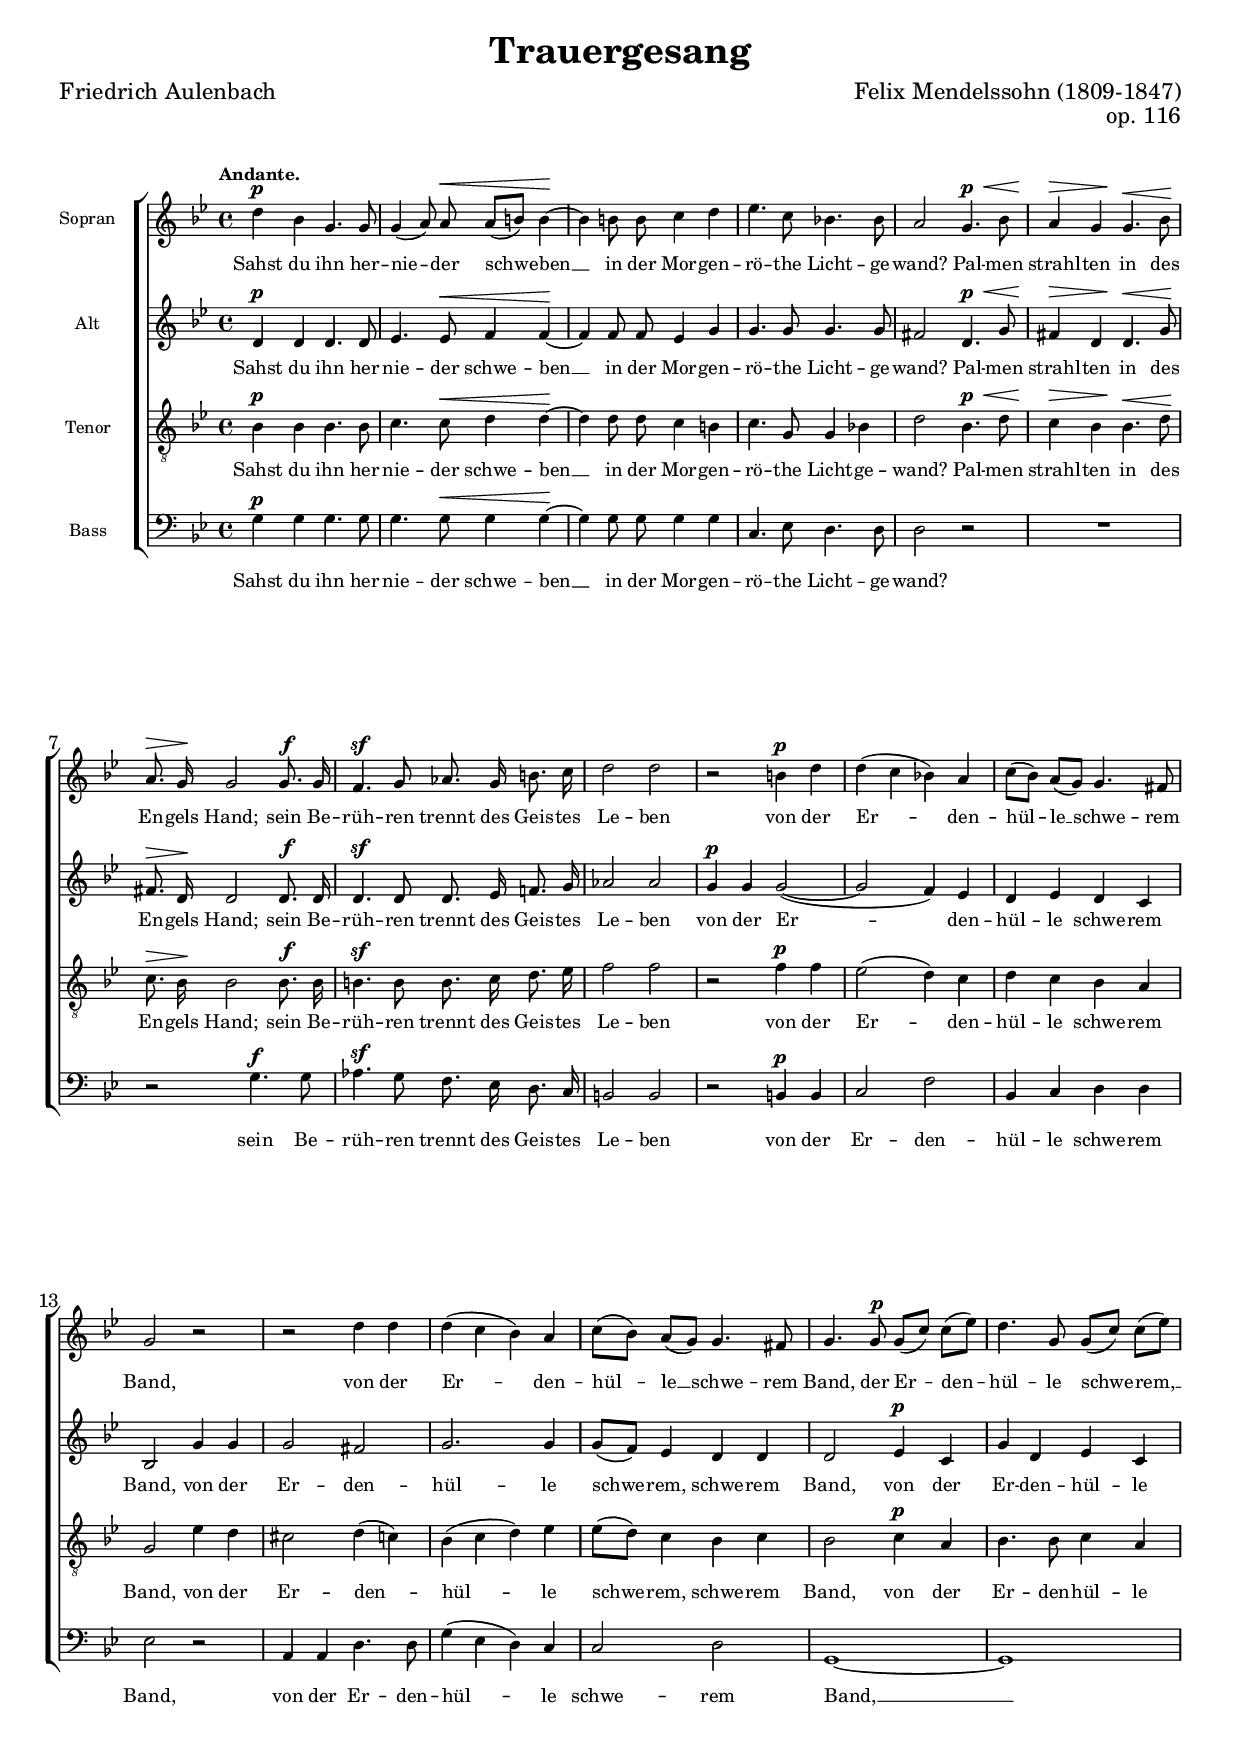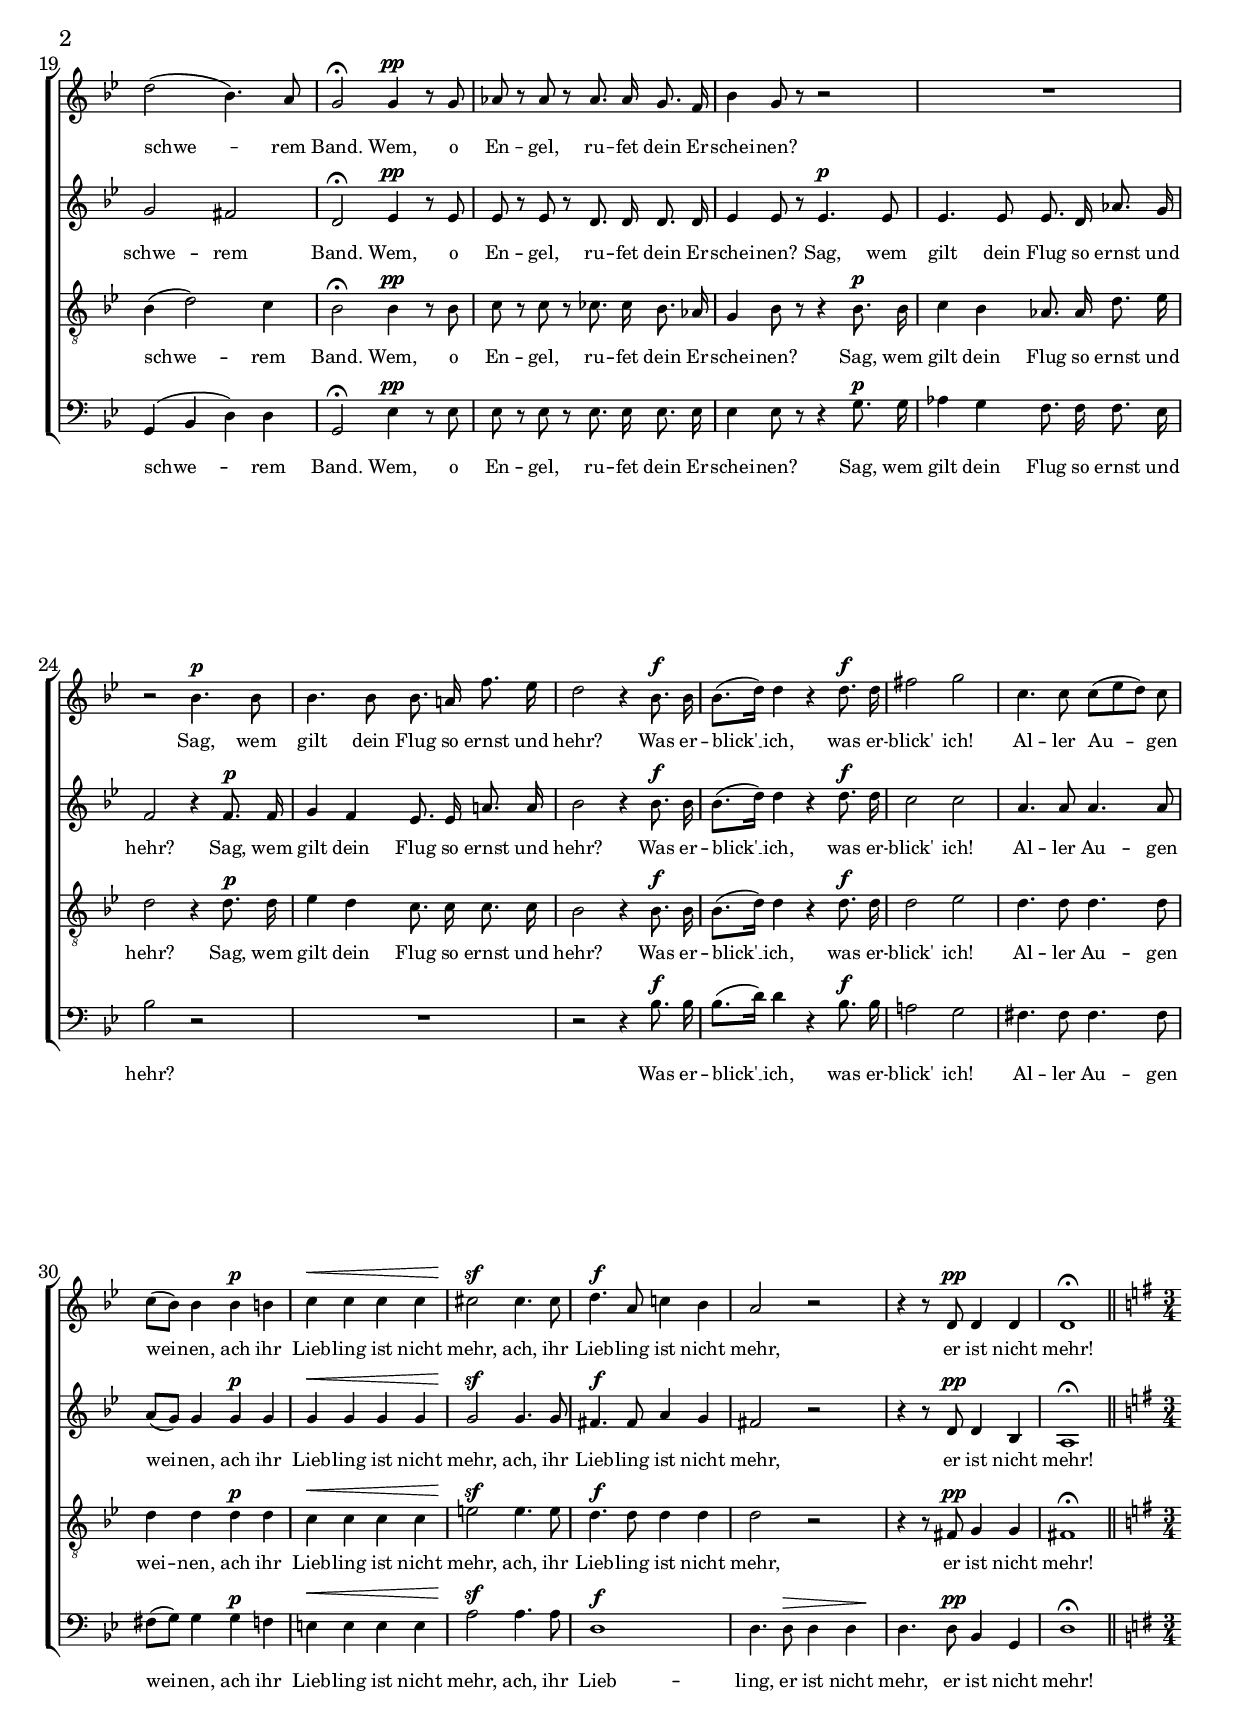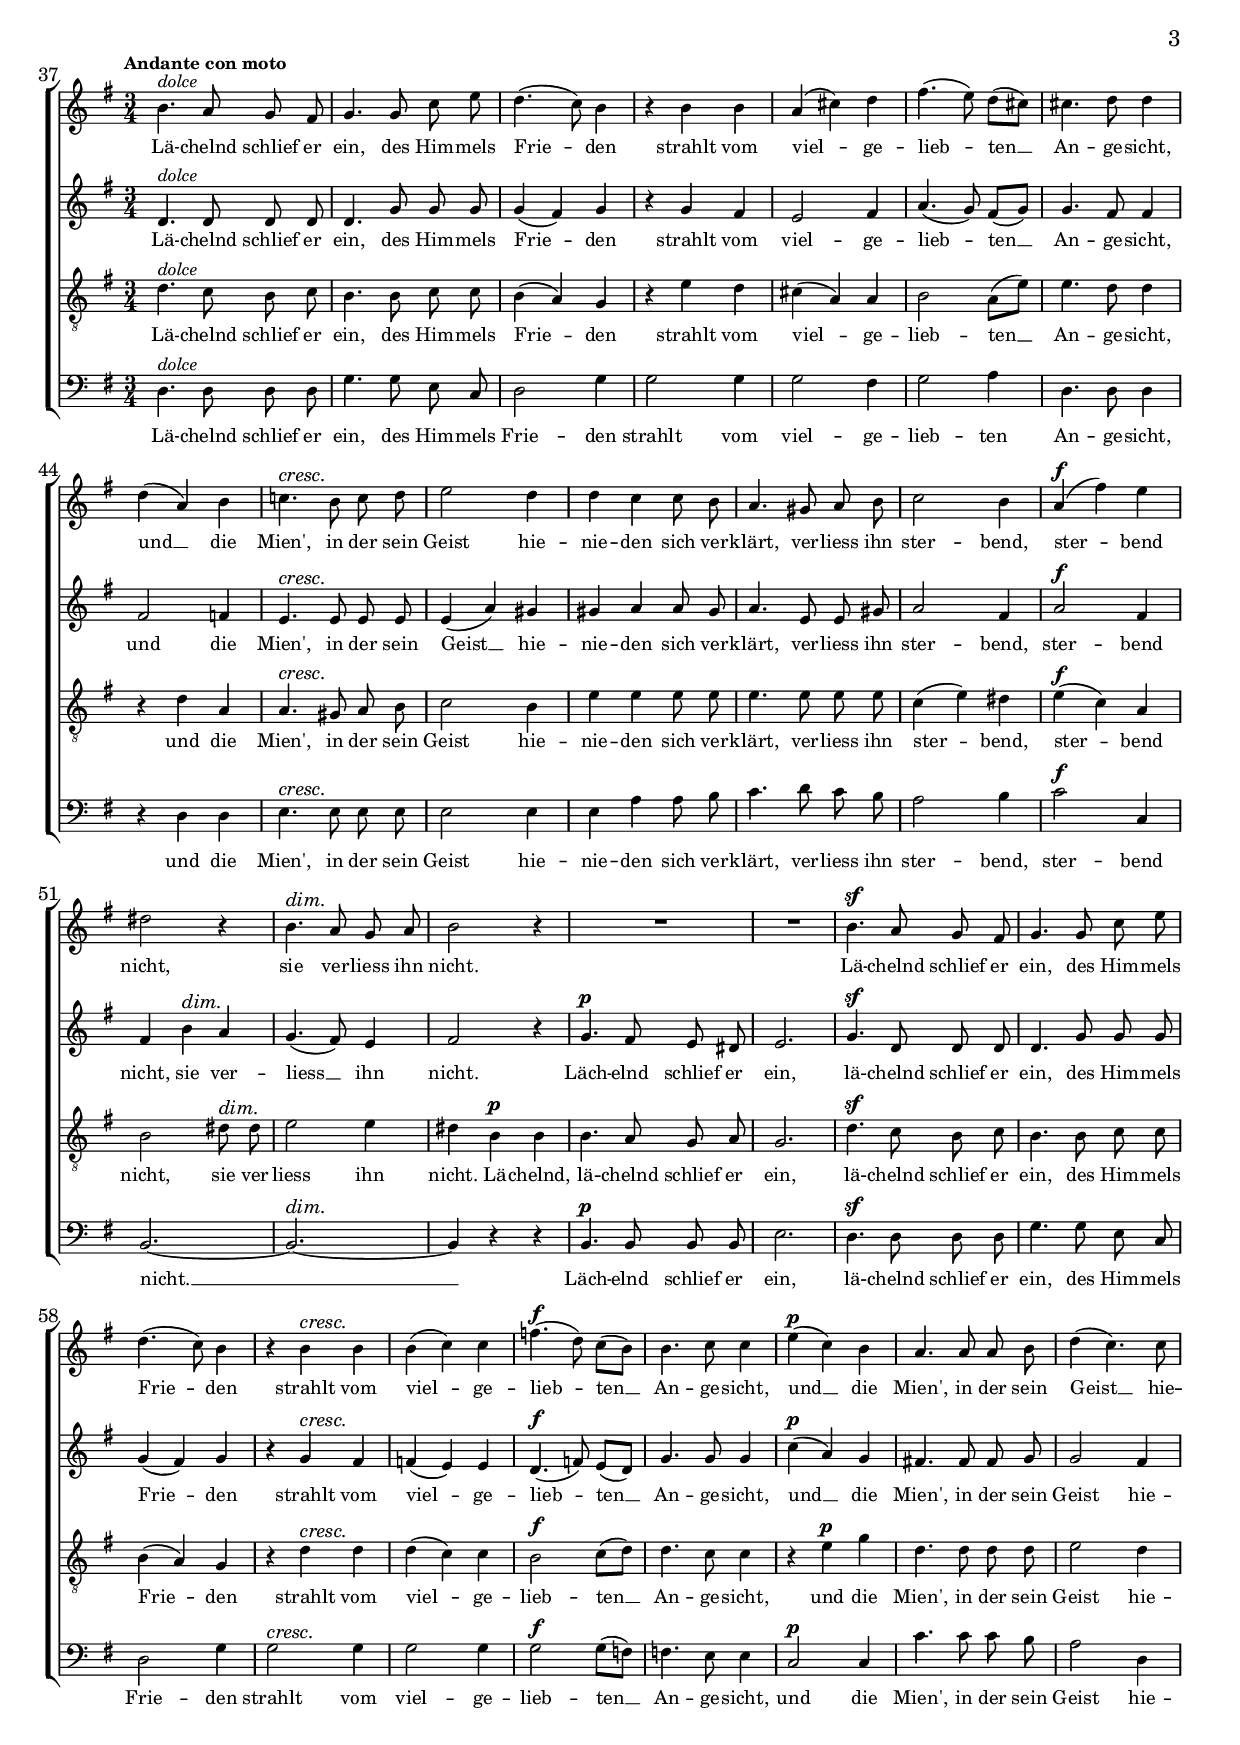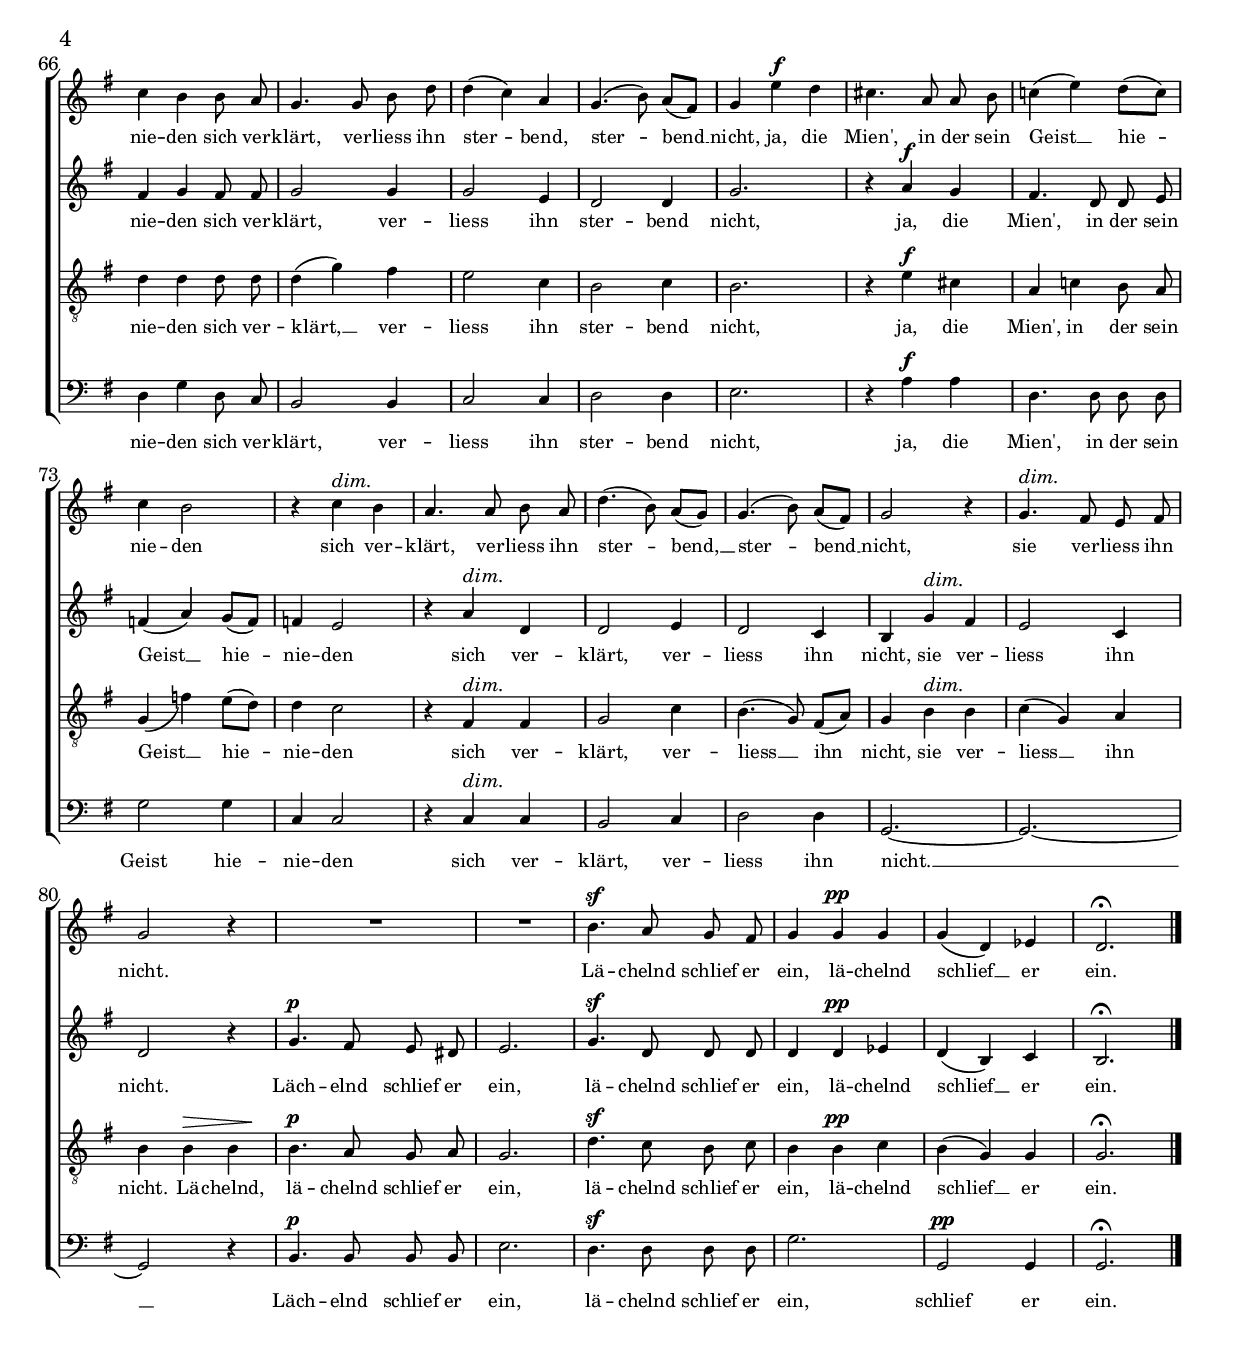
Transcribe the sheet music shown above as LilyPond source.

\version "2.24.3"

\header {
  title = "Trauergesang"
  composer = "Felix Mendelssohn (1809-1847)"
  opus = "op. 116"
  poet = "Friedrich Aulenbach"
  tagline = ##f
}

\paper {
  #(set-paper-size "a4")
  page-count = #4
}

\layout {
  #(layout-set-staff-size 15)
  \override Score.BarNumber.font-size = #1
}

global = {
  \dynamicUp
  \autoBeamOff
  \override Score.DynamicTextSpanner.style = #'none
  \set Score.tempoHideNote = ##t
  %\set suspendMelodyDecisions = ##t
  \key g \minor
  \time 4/4
  \tempo "Andante."
}

\version "2.24.3"

dChoir = {
  \global
  s1\p | s4. s8\< s4 s\! | s1*2 | \tag #'s \tag #'a \tag #'t { s2 s4\p\< s4 | s4.\> s8\! s2\< | s8.\> s16\! s2 s4\f} \tag #'b { s1*2 | s2 s\f }
  s4\sf s2. | s1 | \tag #'s \tag #'t \tag #'b { s2 } s2\p \tag #'a { s2 } | s1*2 |
  s1*4 | \tag #'s { s4. s8\p s2 } \tag #'a \tag #'t { s2 s\p } \tag #'b { s1 } | s1*2 |
  s2 s\pp | s1 | \tag #'s { s1 } \tag #'a { s2 s\p } \tag #'t \tag #'b { s2. s4\p } | s1 | \tag #'s { s2 s\p } \tag #'a \tag #'t { s2. s4\p } \tag #'b { s1 } |
  
  s1 | s2. s4\f | s2. s4\f | s1*2 | s2 s\p |
  s1\< | s2\sf s | s1\f | \tag #'s \tag #'a \tag #'t { s1 } \tag #'b { s4. s8\> s4. s8\! } | s4. s8\pp s2 | s1 \bar "||"
  \break \tempo "Andante con moto" 4=112 \key g \major \time 3/4 s2.^\markup{\italic dolce} | s2.*7 |
  s2.\cresc | s2.*4 | s2.\f | \tag #'s { s2. | s\dim } \tag #'a { s4 s2\dim | s2. } \tag #'t { s2 s4\dim | s2. } \tag #'b { s2. | s\dim } |
  
  \tag #'s { s2.*3 } \tag #'a \tag #'b { s2. | s2.\p | s2. } \tag #'t { s4 s2\p | s2.*2 } | s2.\sf | s2.*2 | \tag #'s \tag #'a \tag #'t { s4 s2\cresc } \tag #'b { s2.\cresc } | s2. | s2.\f |
  s2. | \tag #'s \tag #'a \tag #'b { s2.\p } \tag #'t { s4 s2\p } | s2.*6 | \tag #'s { s4 s2\f | s2. }
  \tag #'a \tag #'t \tag #'b { s2. | s4 s2\f } | s2.*2 | \tag #'a \tag #'t \tag #'b { s2. } | s4 s2\dim | \tag #'s { s2. | } s2.*2 | \tag #'s \tag #'b { s2. } \tag #'a \tag #'t { s4 s2\dim } |
  \tag #'s { s2.\dim } \tag #'a \tag #'t \tag #'b { s2. } \tag #'s \tag #'a \tag #'b { s2. } \tag #'t { s4 s4.\> s8\! } | \tag #'s { s2. } \tag #'a \tag #'t \tag #'b { s2.\p } | s2. | s2.\sf | \tag #'s \tag #'a \tag #'t { s4 s2\pp | s2. } \tag #'b { s2. | s2.\pp } | s2. \bar "|." 
}

\version "2.24.3"

tText = \lyricmode {
  Sahst du ihn her -- nie -- der schwe -- ben __ in der Mor -- gen -- rö -- the Licht -- ge -- wand? \tag #'s \tag #'a \tag #'t { Pal -- men strahl -- ten in des En -- gels Hand; }
  sein Be -- rüh -- ren trennt des Geis -- tes Le -- ben von der Er -- den -- hül -- \tag #'s { le __ } \tag #'a \tag #'t \tag #'b { le } schwe -- rem
  Band, von der Er -- den -- hül -- \tag #'s { le __ } \tag #'a \tag #'t \tag #'b { le } schwe -- \tag #'s \tag #'b { rem } \tag #'a \tag #'t { rem, schwe -- rem Band,  von der Er -- den -- hül -- le } \tag #'s { Band, der Er -- den -- hül -- le schwe -- rem, __ } \tag #'b { Band, __ } schwe -- rem
  Band. Wem, o En -- gel, ru -- fet dein Er -- schei -- nen? Sag, wem gilt dein Flug so ernst und hehr? \tag #'a \tag #'t { Sag, wem gilt dein Flug so ernst und hehr? }
  
  Was er -- blick' __ ich, was er -- blick' ich! Al -- ler Au -- gen wei -- nen, ach ihr
  Lieb -- ling ist nicht mehr, ach, ihr Lieb -- \tag #'s \tag #'a \tag #'t { ling } \tag #'b { ling, er } ist nicht mehr, er ist nicht mehr!
  Lä -- chelnd schlief er ein, des Him -- mels Frie -- den strahlt vom viel -- ge -- lieb -- \tag #'s \tag #'a \tag #'t { ten __ } \tag #'b { ten } An -- ge -- sicht, \tag #'s { und __ } \tag #'a \tag #'t \tag #'b { und } die
  Mien', in der sein \tag #'s \tag #'t \tag #'b { Geist } \tag #'a { Geist __ } hie -- nie -- den sich ver -- klärt, ver -- liess ihn ster -- bend, ster -- bend \tag #'s \tag #'t { nicht, sie ver -- liess  ihn nicht. } \tag #'a { nicht, sie ver -- liess __ ihn nicht. } \tag #'b { nicht. __ }
  
  \tag #'a \tag #'b { Läch -- elnd schlief er ein,  lä -- } \tag #'t { Lä -- chelnd, lä -- chelnd schlief er ein, lä -- } \tag #'s { Lä -- } chelnd schlief er ein, des Him -- mels Frie -- den strahlt vom viel -- ge -- lieb -- ten __
  An -- ge -- sicht, \tag #'s \tag #'a { und __ } \tag #'t \tag #'b { und  } die Mien', in der sein \tag #'s { Geist __ } \tag #'a \tag #'t \tag #'b { Geist } hie -- nie -- den sich ver -- \tag #'s \tag #'a \tag #'b { klärt, } \tag #'t { klärt, __ } ver -- liess ihn \tag #'s { ster -- bend, ster -- bend __ } \tag #'a \tag #'t \tag #'b { ster -- bend } nicht,
  ja, die Mien', in der sein \tag #'s \tag #'a \tag #'t { Geist __ } \tag #'b { Geist } hie -- nie -- den sich ver -- klärt, ver -- \tag #'s \tag #'a \tag #'b { liess } \tag #'t { liess __ } ihn \tag #'s { ster -- bend, __ ster -- bend __ } \tag #'s \tag #'a { nicht, sie ver -- liess ihn nicht. } \tag #'t { nicht, sie ver -- liess __ ihn nicht. }  \tag #'b { nicht. __ }
  \tag #'a \tag #'b { Läch -- elnd schlief er ein,  lä -- } \tag #'t { Lä -- chelnd, lä -- chelnd schlief er ein, lä -- } \tag #'s { Lä -- } chelnd schlief er ein, \tag #'s \tag #'a \tag #'t { lä -- chelnd schlief __ } \tag #'b { schlief } er ein.                                                                                                                                                                                                                                                                                                              
}

\version "2.24.3"

nSopran = \relative c'' {
  \global
  d4 bes g4. g8 | g4( a8) a a([ b]) b4~ | b b8 b c4 d | es4. c8 bes!4. bes8 | a2 g4. bes8 | a4 g g4. bes8 |
  a8. g16 g2 g8. g16 | f4. g8 as8. g16 b8. c16 | d2 d | r b4 d | d( c bes) a | c8([ bes]) a([ g]) g4. fis8 |
  g2 r | r d'4 d | d( c bes) a | c8([ bes]) a([ g]) g4. fis8 | g4. g8 g([ c]) c([ es]) | d4. g,8 g([ c]) c([ es]) | d2( bes4.) a8 |
  g2\fermata g4 r8 g | as r as r as8. as16 g8. f16 | bes4 g8 r r2 | R1 | r2 bes4. bes8 |
  
  bes4. bes8 bes8. a!16 f'8. es16 | d2 r4 bes8. bes16 | bes8.([ d16]) d4 r d8. d16 | fis2 g | c,4. c8 c([ es d]) c | c([ bes]) bes4 bes b |
  c c c c | cis2 cis4. cis8 | d4. a8 c!4 bes | a2 r | r4 r8 d, d4 d | d1\fermata |
  b'4. a8 g fis | g4. g8 c e | d4.( c8) b4 | r b b | a( cis) d | fis4.( e8) d([ cis]) | cis4. d8 d4 | d( a) b |
  c!4. b8 c d | e2 d4 | d c c8 b | a4. gis8 a b | c2 b4 | a( fis') e | dis2 r4 | b4. a8 g a |
  
  b2 r4 | R2.*2 | b4. a8 g fis | g4. g8 c e | d4.( c8) b4 | r b b | b( c) c | f4.( d8) c([ b]) |
  b4. c8 c4 | e( c) b | a4. a8 a b | d4( c4.) c8 | c4 b b8 a | g4. g8 b d | d4( c) a | g4.( b8) a([ fis]) | g4 e' d |
  cis4. a8 a b | c!4( e) d8([ c]) | c4 b2 | r4 c b | a4. a8 b a | d4.( b8) a([ g]) | g4.( b8) a([ fis]) | g2 r4 |
  g4. fis8 e fis | g2 r4 | R2.*2 | b4. a8 g fis | g4 g g | g( d) es | d2.\fermata
}


nAlt = \relative c' {
  \global
  d4 d d4. d8 | es4. es8 f4 f~ | f f8 f es4 g | g4. g8 g4. g8 | fis2 d4. g8 | fis4 d d4. g8 |
  fis8. d16 d2 d8. d16 | d4. d8 d8. es16 f!8. g16 | as2 as | g4 g g2~( | g f4) es | d es d c |
  bes2 g'4 g | g2 fis | g2. g4 | g8([ f]) es4 d d | d2 es4 c | g' d es c | g'2 fis |
  d\fermata es4 r8 es | es r es r d8. d16 d8. d16 | es4 es8 r es4. es8 | es4. es8 es8. d16 as'8. g16 | f2 r4 f8. f16 |
  
  g4 f es8. es16 a!8. a16 | bes2 r4 bes8. bes16 | bes8.([ d16]) d4 r d8. d16 | c2 c | a4. a8 a4. a8 | a([ g]) g4 g g |
  g g g g | g2 g4. g8 | fis4. fis8 a4 g | fis2 r | r4 r8 d d4 bes | a1\fermata |
  d4. d8 d d | d4. g8 g g | g4( fis) g | r g fis | e2 fis4 | a4.( g8) fis([ g]) | g4. fis8 fis4 | fis2 f4 |
  e4. e8 e e | e4( a) gis | gis a a8 gis | a4. e8 e gis | a2 fis4 | a2 fis4 | fis b a | g4.( fis8) e4 |
  
  fis2 r4 | g4. fis8 e dis | e2. | g4. d8 d d | d4. g8 g g | g4( fis) g | r g fis | f( e) e | d4.( f8) e([ d]) |
  g4. g8 g4 | c( a) g | fis!4. fis8 fis g | g2 fis4 | fis g fis8 fis | g2 g4 | g2 e4 | d2 d4 | g2. |
  r4 a g | fis4. d8 d e | f4( a) g8([ f]) | f4 e2 | r4 a d, | d2 e4 | d2 c4 | b g' fis |
  e2 c4 | d2 r4 | g4. fis8 e dis | e2. | g4. d8 d d | d4 d es | d( b) c | b2.\fermata
}


nTenor = \relative c' {
  \global
  bes4 bes bes4. bes8 | c4. c8 d4 d~ | d d8 d c4 b | c4. g8 g4 bes! | d2 bes4. d8 | c4 bes bes4. d8 |
  c8. bes16 bes2 bes8. bes16 | b4. b8 b8. c16 d8. es16 | f2 f | r f4 f | es2( d4) c | d c bes a |
  g2 es'4 d | cis2 d4( c) | bes( c d) es | es8([ d]) c4 bes c | bes2 c4 a | bes4. bes8 c4 a | bes( d2) c4 |
  bes2\fermata bes4 r8 bes | c r c r ces8. ces16 bes8. as16 | g4 bes8 r r4 bes8. bes16 | c4 bes as8. as16 d8. es16 | d2 r4 d8. d16 |
  
  es4 d c8. c16 c8. c16 | bes2 r4 bes8. bes16 | bes8.([ d16]) d4 r d8. d16 | d2 es | d4. d8 d4. d8 | d4 d d d |
  c c c c | e2 e4. e8 | d4. d8 d4 d | d2 r | r4 r8 fis,8 g4 g | fis1\fermata |
  d'4. c8 b c | b4. b8 c c | b4( a) g | r e' d | cis( a) a | b2 a8([ e']) | e4. d8 d4 | r d a |
  a4. gis8 a b | c2 b4 | e e e8 e | e4. e8 e e | c4( e) dis | e( c) a | b2 dis8 dis | e2 e4 |
  
  dis4 b b | b4. a8 g a | g2. | d'4. c8 b c | b4. b8 c c | b4( a) g | r d' d | d( c) c | b2 c8([ d]) |
  d4. c8 c4 | r e g | d4. d8 d d | e2 d4 | d4 d d8 d | d4( g) fis | e2 c4 | b2 c4 | b2. |
  r4 e cis | a c! b8 a | g4_( f') e8([ d]) | d4 c2 | r4 fis, fis | g2 c4 | b4.( g8) fis([ a]) | g4 b b |
  c( g) a | b b b | b4. a8 g a | g2. | d'4. c8 b c | b4 b c | b( g) g | g2.\fermata
}


nBass = \relative c' {
  \global
  g4 g g4. g8 | g4. g8 g4 g~ | g g8 g g4 g | c,4. es8 d4. d8 | d2 r | R1 |
  r2 g4. g8 | as4. g8 f8. es16 d8. c16 | b2 b | r b4 b | c2 f | bes,4 c d d |
  es2 r | a,4 a d4. d8 | g4( es d) c | c2 d | g,1~ | g | g4( bes d) d |
  g,2\fermata es'4 r8 es | es r es r es8. es16 es8. es16 | es4 es8 r r4 g8. g16 | as4 g f8. f16 f8. es16 | bes'2 r |
  
  R1 | r2 r4 bes8. bes16 | bes8.([ d16]) d4 r bes8. bes16 | a!2 g | fis4. fis8 fis4. fis8 | fis([ g]) g4 g f |
  e e e e | a2 a4. a8 | d,1 | d4. d8 d4 d | d4. d8 bes4 g | d'1\fermata |
  d4. d8 d d | g4. g8 e c | d2 g4 | g2 g4 | g2 fis4 | g2 a4 | d,4. d8 d4 | r d d |
  e4. e8 e e | e2 e4 | e a a8 b | c4. d8 c b | a2 b4 | c2 c,4 | b2.~ | b2.~ |
  
  b4 r r | b4. b8 b b | e2. | d4. d8 d d | g4. g8 e c | d2 g4 | g2 g4 | g2 g4 | g2 g8([ f]) |
  f4. e8 e4 | c2 c4 | c'4. c8 c b | a2 d,4 | d g d8 c | b2 b4 | c2 c4 | d2 d4 | e2. |
  r4 a a | d,4. d8 d d | g2 g4 | c,4 c2 | r4 c c | b2 c4 | d2 d4 | g,2.~ |
  g2.~ | g2 r4 | b4. b8 b b | e2. | d4. d8 d d | g2. | g,2 g4 | g2.\fermata
}



chormidi = \with {midiInstrument = "choir aahs"}

sSopran = 
  \new Staff  = "zSopran"
    \with {
      instrumentName = "Sopran"
      \chormidi
    } 
    <<
      \keepWithTag #'s \dChoir
      { 
        \new Voice = "vSopran" {\nSopran}
      }
      \new Lyrics \lyricsto "vSopran" {\keepWithTag #'s \tText}
    >>

sAlt = 
  \new Staff  = "zAlt"
    \with {
      instrumentName = "Alt"
      \chormidi
    } 
    <<
      \keepWithTag #'a \dChoir
      { 
        \new Voice = "vAlt" {\nAlt}
      }
      \new Lyrics \lyricsto "vAlt" {\keepWithTag #'a \tText}
    >>

sTenor = 
  \new Staff  = "zTenor"
    \with {
      instrumentName = "Tenor"
      \chormidi
    } 
    <<
      \keepWithTag #'t \dChoir
      { 
        \new Voice = "vTenor" {\clef "violin_8" \nTenor}
      }
      \new Lyrics \lyricsto "vTenor" {\keepWithTag #'t \tText}
    >>

sBass = 
  \new Staff  = "zBass"
    \with {
      instrumentName = "Bass"
      \chormidi
    } 
    <<
      \keepWithTag #'b \dChoir
      { 
        \new Voice = "vBass" {\clef bass \nBass}
      }
      \new Lyrics \lyricsto "vBass" {\keepWithTag #'b \tText}
    >>


\score {
  \new ChoirStaff <<
    \accidentalStyle Score.modern
    \sSopran
    \sAlt
    \sTenor
    \sBass
  >>
  \layout { }
  \midi {
    \tempo 4=92
  }
}
